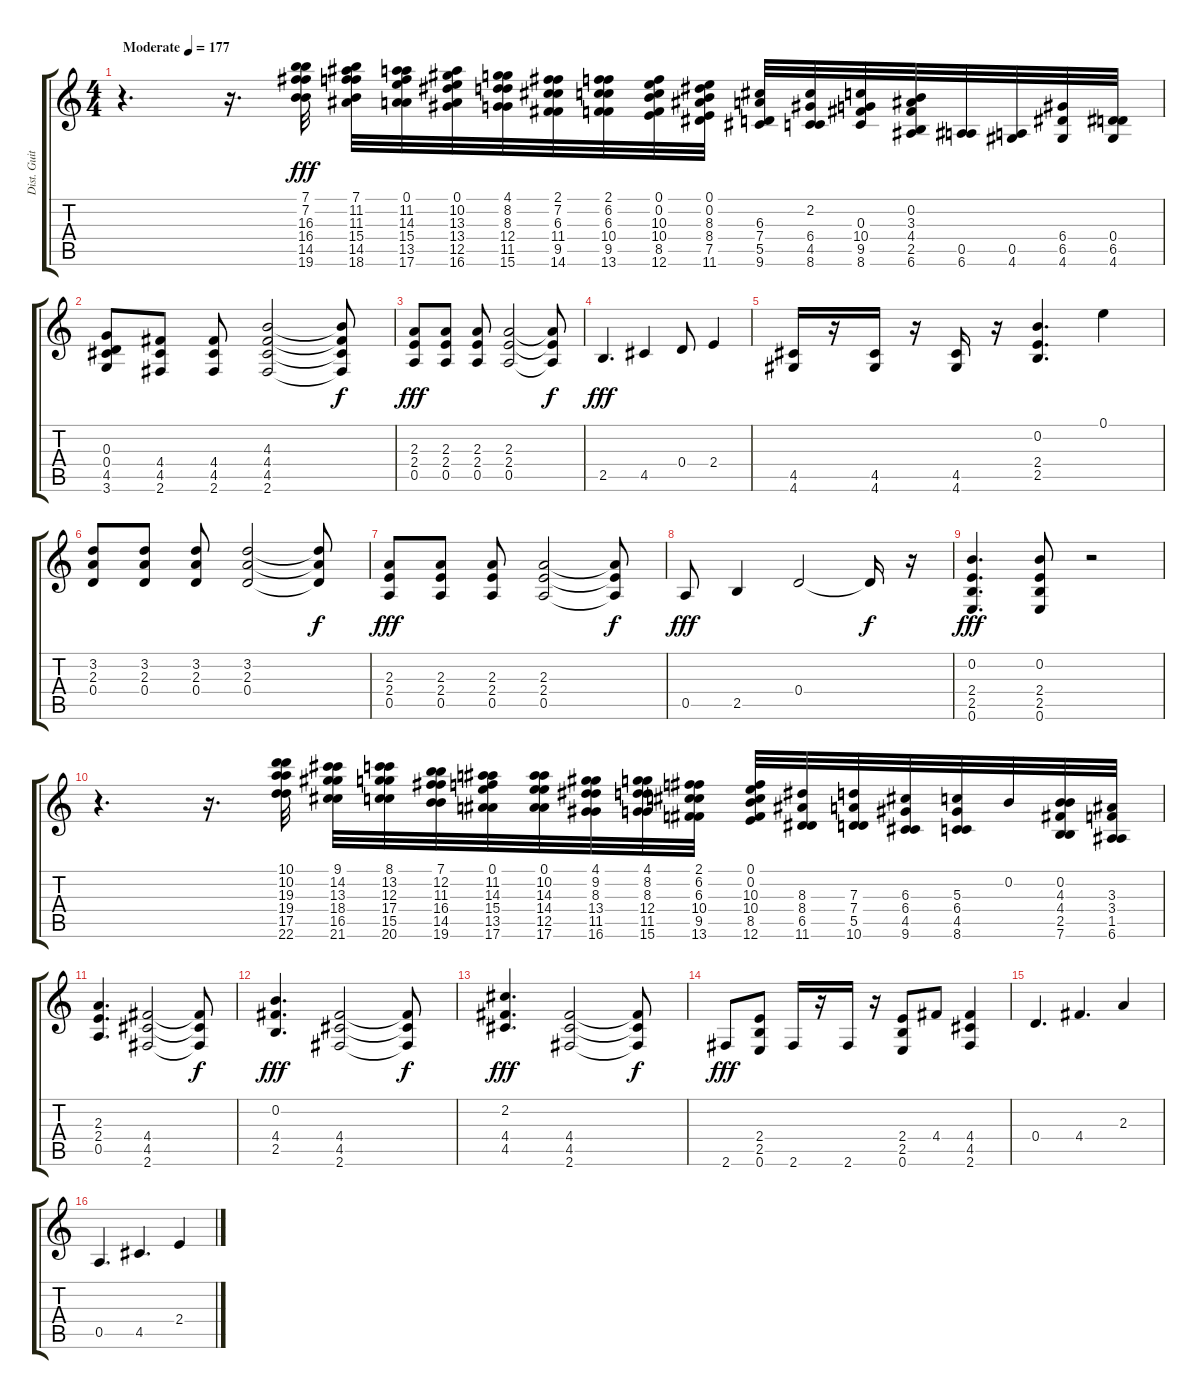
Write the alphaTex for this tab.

\track ("Dist. Guitar 1" "Dist. Guit") {instrument distortionguitar}
\staff {score tabs}
\tuning (E4 B3 G3 D3 A2 E2) {hide}
\ts (4 4)
\tempo (177 "Moderate")
\clef g2
\ks c
r.4{d dy fff instrument distortionguitar} r.16{d} (7.1 7.2 16.3 16.4 14.5 19.6).32 (7.1 11.2 11.3 15.4 14.5 18.6).32 (0.1 11.2 14.3 15.4 13.5 17.6).32 (0.1 10.2 13.3 13.4 12.5 16.6).32 (4.1 8.2 8.3 12.4 11.5 15.6).32 (2.1 7.2 6.3 11.4 9.5 14.6).32 (2.1 6.2 6.3 10.4 9.5 13.6).32 (0.1 0.2 10.3 10.4 8.5 12.6).32 (0.1 0.2 8.3 8.4 7.5 11.6).32 (6.3 7.4 5.5 9.6).32 (2.2 6.4 4.5 8.6).32 (0.3 10.4 9.5 8.6).32 (0.2 3.3 4.4 2.5 6.6).32 (0.5 6.6).32 (0.5 4.6).32 (6.4 6.5 4.6).32 (0.4 6.5 4.6).32 |
(0.3 0.4 4.5 3.6).8 (4.4 4.5 2.6).8 (4.4 4.5 2.6).8 (4.3 4.4 4.5 2.6).2 (4.3{t} 4.4{t} 4.5{t} 2.6{t}).8{dy f} |
(2.3 2.4 0.5).8{dy fff} (2.3 2.4 0.5).8 (2.3 2.4 0.5).8 (2.3 2.4 0.5).2 (2.3{t} 2.4{t} 0.5{t}).8{dy f} |
2.5.4{d dy fff} 4.5.4 0.4.8 2.4.4 |
(4.5 4.6).16 r.16 (4.5 4.6).16 r.16 (4.5 4.6).16 r.16 (0.2 2.4 2.5).4{d} 0.1.4 |
(3.2 2.3 0.4).8 (3.2 2.3 0.4).8 (3.2 2.3 0.4).8 (3.2 2.3 0.4).2 (3.2{t} 2.3{t} 0.4{t}).8{dy f} |
(2.3 2.4 0.5).8{dy fff} (2.3 2.4 0.5).8 (2.3 2.4 0.5).8 (2.3 2.4 0.5).2 (2.3{t} 2.4{t} 0.5{t}).8{dy f} |
0.5.8{dy fff} 2.5.4 0.4.2 0.4{t}.16{dy f} r.16 |
(0.2 2.4 2.5 0.6).4{d dy fff} (0.2 2.4 2.5 0.6).8 r.2 |
r.4{d} r.16{d} (10.1 10.2 19.3 19.4 17.5 22.6).32 (9.1 14.2 13.3 18.4 16.5 21.6).32 (8.1 13.2 12.3 17.4 15.5 20.6).32 (7.1 12.2 11.3 16.4 14.5 19.6).32 (0.1 11.2 14.3 15.4 13.5 17.6).32 (0.1 10.2 14.3 14.4 12.5 17.6).32 (4.1 9.2 8.3 13.4 11.5 16.6).32 (4.1 8.2 8.3 12.4 11.5 15.6).32 (2.1 6.2 6.3 10.4 9.5 13.6).32 (0.1 0.2 10.3 10.4 8.5 12.6).32 (8.3 8.4 6.5 11.6).32 (7.3 7.4 5.5 10.6).32 (6.3 6.4 4.5 9.6).32 (5.3 6.4 4.5 8.6).32 0.2.32 (0.2 4.3 4.4 2.5 7.6).32 (3.3 3.4 1.5 6.6).32 |
(2.3 2.4 0.5).4{d} (4.4 4.5 2.6).2 (4.4{t} 4.5{t} 2.6{t}).8{dy f} |
(0.2 4.4 2.5).4{d dy fff} (4.4 4.5 2.6).2 (4.4{t} 4.5{t} 2.6{t}).8{dy f} |
(2.2 4.4 4.5).4{d dy fff} (4.4 4.5 2.6).2 (4.4{t} 4.5{t} 2.6{t}).8{dy f} |
2.6.8{dy fff} (2.4 2.5 0.6).8 2.6.16 r.16 2.6.16 r.16 (2.4 2.5 0.6).8 4.4.8 (4.4 4.5 2.6).4 |
0.4.4{d} 4.4.4{d} 2.3.4 |
0.5.4{d} 4.5.4{d} 2.4.4
